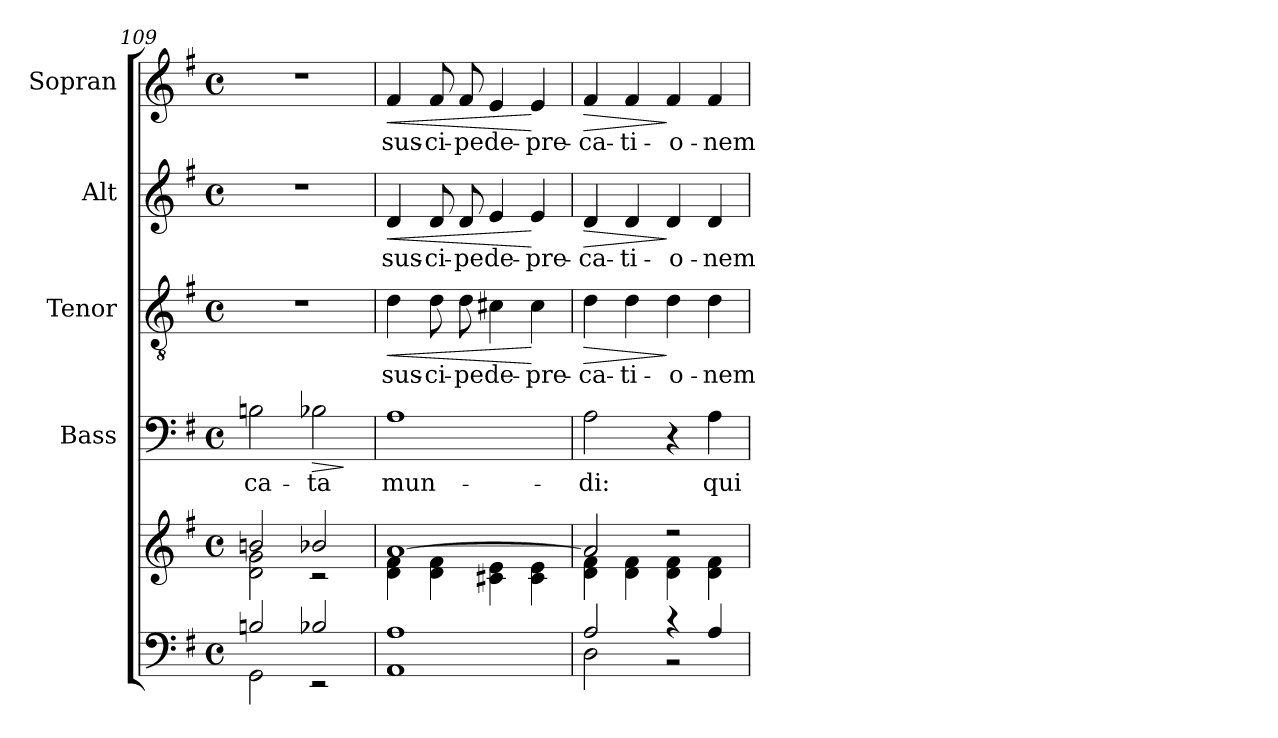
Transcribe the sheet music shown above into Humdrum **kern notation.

**kern	**kern	**kern	**text	**dynam	**kern	**text	**dynam	**kern	**text	**dynam	**kern	**text	**dynam
*part5	*part5	*part4	*part4	*part4	*part3	*part3	*part3	*part2	*part2	*part2	*part1	*part1	*part1
*staff6	*staff5	*staff4	*staff4	*staff4	*staff3	*staff3	*staff3	*staff2	*staff2	*staff2	*staff1	*staff1	*staff1
*	*	*I"Bass	*	*	*I"Tenor	*	*	*I"Alt	*	*	*I"Sopran	*	*
*	*	*I'B.	*	*	*I'T.	*	*	*I'A.	*	*	*I'S.	*	*
*clefF4	*clefG2	*clefF4	*	*	*clefGv2	*	*	*clefG2	*	*	*clefG2	*	*
*k[f#]	*k[f#]	*k[f#]	*	*	*k[f#]	*	*	*k[f#]	*	*	*k[f#]	*	*
*G:	*G:	*G:	*	*	*G:	*	*	*G:	*	*	*G:	*	*
*M4/4	*M4/4	*M4/4	*	*	*M4/4	*	*	*M4/4	*	*	*M4/4	*	*
*met(c)	*met(c)	*met(c)	*	*	*met(c)	*	*	*met(c)	*	*	*met(c)	*	*
=109	=109	=109	=109	=109	=109	=109	=109	=109	=109	=109	=109	=109	=109
*^	*^	*	*	*	*	*	*	*	*	*	*	*	*
!	!	!	!	!	!LO:LY:b	!	!	!	!	!	!	!	!	!	!
2Bn!/	2GG\	2bn!/	2d!\ 2g!\	2Bn\	-ca-	.	1r	.	.	1r	.	.	1r	.	.
!	!	!	!	!	!LO:LY:b	!LO:HP:b	!	!	!	!	!	!	!	!	!
2B-X!/	2r	2b-X!/	2rc	2B-X\	-ta	>	.	.	.	.	.	.	.	.	.
*v	*v	*	*	*	*	*	*	*	*	*	*	*	*	*	*
*	*v	*v	*	*	*	*	*	*	*	*	*	*	*	*
.	.	.	.	]	.	.	.	.	.	.	.	.	.
=110	=110	=110	=110	=110	=110	=110	=110	=110	=110	=110	=110	=110	=110
*^	*^	*	*	*	*	*	*	*	*	*	*	*	*
!	!	!	!	!	!LO:LY:b	!	!	!LO:LY:b	!LO:HP:b	!	!LO:LY:b	!LO:HP:b	!	!LO:LY:b	!LO:HP:b
1A!	1AA	[>1a!	4d!\ 4f#!\	1A	mun-	.	4d\	sus-	<	4d/	sus-	<	4f#/	sus-	<
!	!	!	!	!	!	!	!	!LO:LY:b	!	!	!LO:LY:b	!	!	!LO:LY:b	!
.	.	.	4d!\ 4f#!\	.	.	.	8d\	-ci-	.	8d/	-ci-	.	8f#/	-ci-	.
!	!	!	!	!	!	!	!	!LO:LY:b	!	!	!LO:LY:b	!	!	!LO:LY:b	!
.	.	.	.	.	.	.	8d\	-pe	.	8d/	-pe	.	8f#/	-pe	.
!	!	!	!	!	!	!	!	!LO:LY:b	!	!	!LO:LY:b	!	!	!LO:LY:b	!
.	.	.	4c#X!\ 4e!\	.	.	.	4c#X\	de-	.	4e/	de-	.	4e/	de-	.
!	!	!	!	!	!	!	!	!LO:LY:b	!	!	!LO:LY:b	!	!	!LO:LY:b	!
.	.	.	4c#!\ 4e!\	.	.	.	4c#\	-pre-	[	4e/	-pre-	[	4e/	-pre-	[
=111	=111	=111	=111	=111	=111	=111	=111	=111	=111	=111	=111	=111	=111	=111	=111
!	!	!	!	!	!LO:LY:b	!	!	!LO:LY:b	!LO:HP:b	!	!LO:LY:b	!LO:HP:b	!	!LO:LY:b	!LO:HP:b
2A!/	2D\	2a!/]	4d!\ 4f#!\	2A\	-di:	.	4d\	-ca-	>	4d/	-ca-	>	4f#/	-ca-	>
!	!	!	!	!	!	!	!	!LO:LY:b	!	!	!LO:LY:b	!	!	!LO:LY:b	!
.	.	.	4d!\ 4f#!\	.	.	.	4d\	-ti-	.	4d/	-ti-	.	4f#/	-ti-	.
!	!	!	!	!	!	!	!	!LO:LY:b	!	!	!LO:LY:b	!	!	!LO:LY:b	!
4rc	2r	2rdd	4d!\ 4f#!\	4r	.	.	4d\	-o-	]	4d/	-o-	]	4f#/	-o-	]
!	!	!	!	!	!LO:LY:b	!	!	!LO:LY:b	!	!	!LO:LY:b	!	!	!LO:LY:b	!
4A!/	.	.	4d!\ 4f#!\	4A\	qui	.	4d\	-nem	.	4d/	-nem	.	4f#/	-nem	.
*v	*v	*	*	*	*	*	*	*	*	*	*	*	*	*	*
*	*v	*v	*	*	*	*	*	*	*	*	*	*	*	*
=	=	=	=	=	=	=	=	=	=	=	=	=	=
*-	*-	*-	*-	*-	*-	*-	*-	*-	*-	*-	*-	*-	*-
